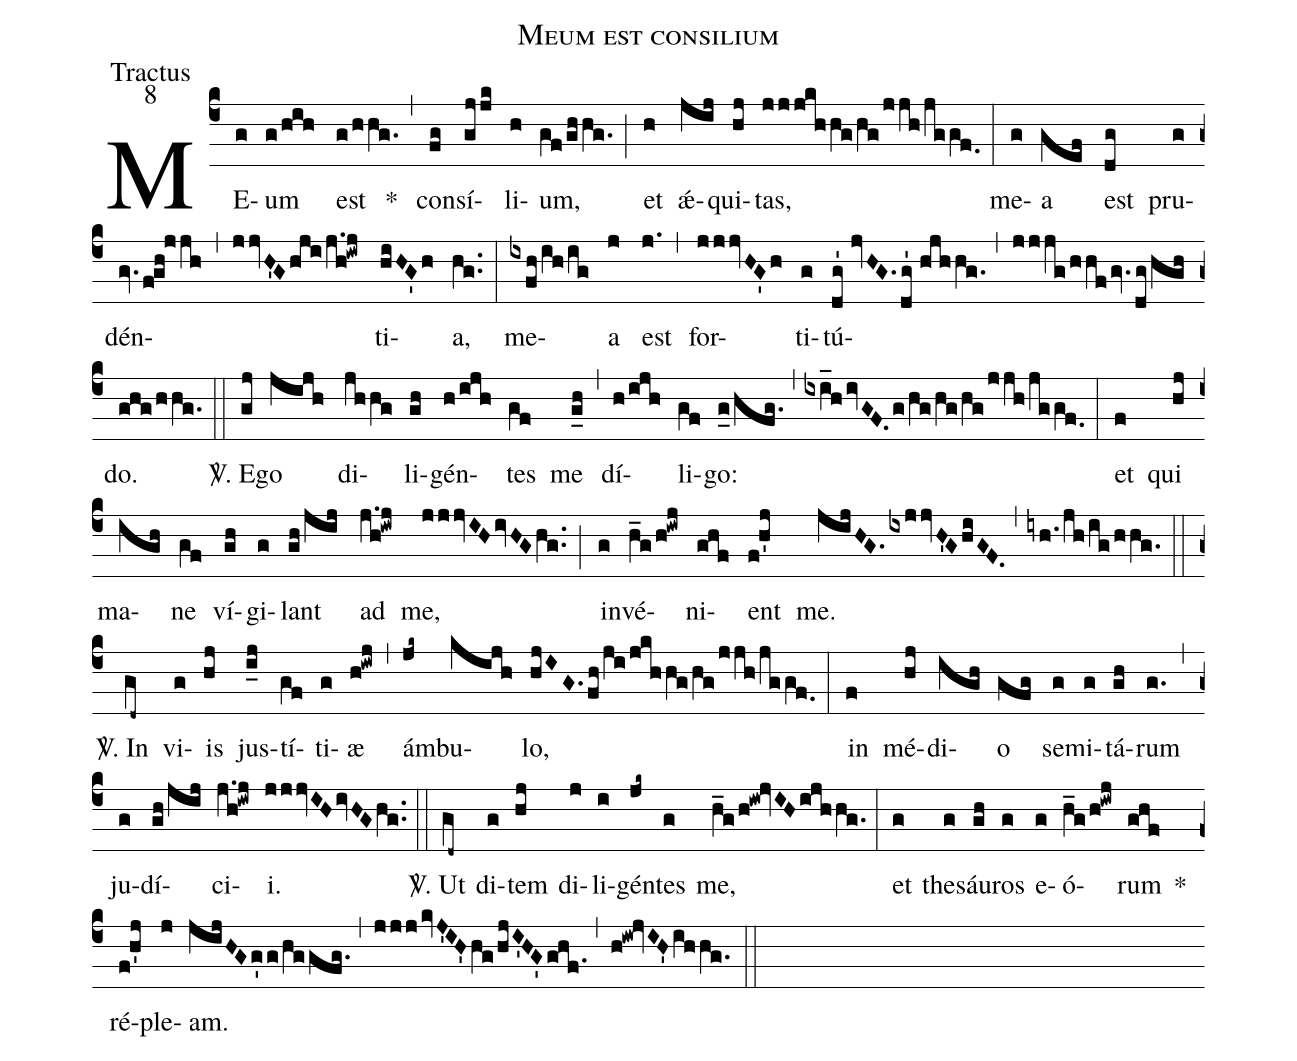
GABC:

name: Meum est consilium;
office-part: Tractus;
mode: 8;
%%
(c4) ME(g)um(g/hih) est(g/hhg.) *(,)
con(fg)sí(gjjk)li(h)um,(gf/ghhg.) (;) et(h) ǽ(jij)qui(hj)tas,(jjjkh/!hg/hg/jjh/jggf.0) (:)
me(g)a(gef) est(dg) pru(g)dén(gv.fgh!jjh)(,)(jjvH'Ghji/j.h!iwj)ti(hiHG'h)a,(hg..) (:)
me(ixfh/ih/ig)a(j) est(j.) (,) for(jjjvHG'h)ti(g)tú(dg'//jvHG.dg'//hjhhg.)(,)(jjjg/hhfgv.dg/hgh)do.(ghg/hhg.) (::)
<sp>V/</sp>. E(gj)go(jijh) di(jhhg)li(gh)gén(h/ijh)tes(gf) me(g_h) (,) dí(h/ijh)li(gf)go:(g_0/hfg.) (,) (ixi_hivGF.g/hg/hg/hg/jjh/jggf.0) (:)
et(f) qui(hj) ma(igh)ne(gf) ví(gh)gi(g)lant(gh/jij) ad(j.h!iwj) me,(jjjvIHivHGhg..) (;) in(g)vé(h_g/h!iwj)ni(ghf)ent(f!h'j) me.(jijHG.ixjjvH'GhiGF.) (,) (iyh./jh/ig/hhg.) (::)
<sp>V/</sp>. In(gd~) vi(g)is(hj) jus(i_j)tí(gf)ti(g)æ(h!iwj) (,) ám(jk~)bu(kijh)lo,(hjIG.fh/ji/jkh/!hg/hg/jjh/jggf.0) (:)
in(f) mé(hj)di(igh)o(gfg) se(g)mi(g)tá(gh)rum(g.) (,) ju(g)dí(gh/jij)ci(j.h!iwj)i.(jjjvIHivHGhg..) (::)
<sp>V/</sp>. Ut(gd~) di(g)tem(hj) di(j)li(i)gén(jk~)tes(g) me,(h_g/h!iw!jvIHijhhg.) (:)
et(g) the(g)sáu(gh)ros(g) e(g)ó(h_g/h!iwj)rum(ghf) *() ré(f!h'j)ple(j)am.(jijHGg'g/hggfg.) (,) (jjjkvJ'IH'hg/hjI'HG'ghf.1) (,) (h!iw!jvIH'ihhg.) (::)
